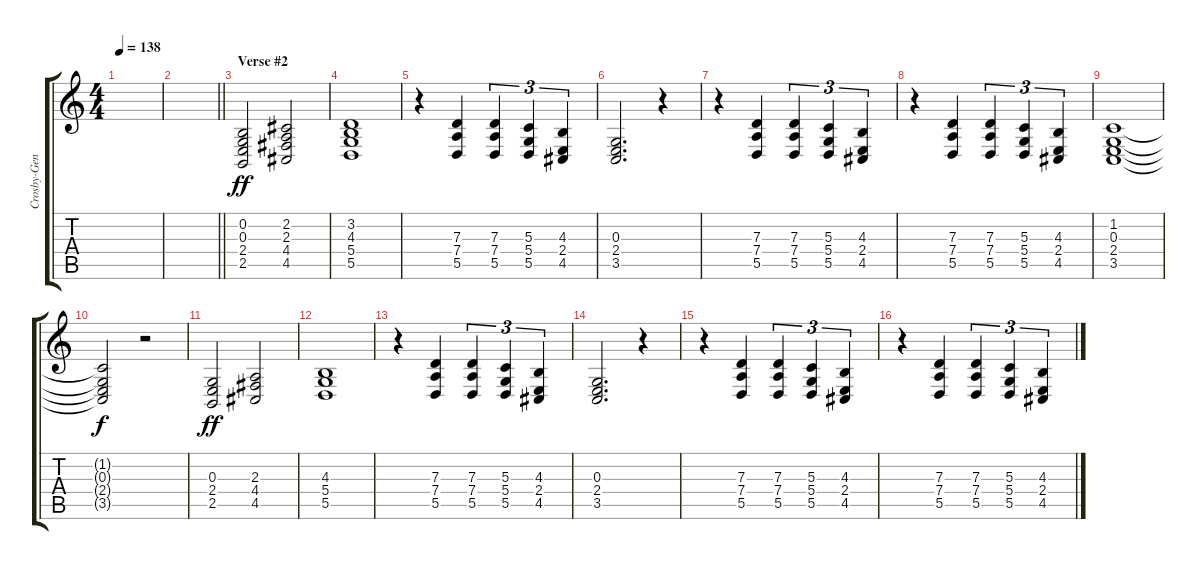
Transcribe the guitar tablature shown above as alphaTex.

\track ("Crosby-Gene Clark (Chorus: McGuinn-Hillm" "Crosby-Gen") {instrument voiceoohs}
\staff {score tabs}
\tuning (E4 B3 G3 D3 A2 E2) {hide}
\ts (4 4)
\tempo 138
\clef g2
\ks c
|
\barLineRight lightlight
|
\section ("" "Verse #2")
(0.2 0.3 2.4 2.5).2{dy ff} (2.2 2.3 4.4 4.5).2 |
(3.2 4.3 5.4 5.5).1 |
r.4 (7.3 7.4 5.5).4 (7.3 7.4 5.5).4{tu (3 2)} (5.3 5.4 5.5).4{tu (3 2)} (4.3 2.4 4.5).4{tu (3 2)} |
(0.3 2.4 3.5).2{d} r.4 |
r.4 (7.3 7.4 5.5).4 (7.3 7.4 5.5).4{tu (3 2)} (5.3 5.4 5.5).4{tu (3 2)} (4.3 2.4 4.5).4{tu (3 2)} |
r.4 (7.3 7.4 5.5).4 (7.3 7.4 5.5).4{tu (3 2)} (5.3 5.4 5.5).4{tu (3 2)} (4.3 2.4 4.5).4{tu (3 2)} |
(1.2 0.3 2.4 3.5).1 |
(1.2{t} 0.3{t} 2.4{t} 3.5{t}).2{dy f} r.2 |
(0.3 2.4 2.5).2{dy ff} (2.3 4.4 4.5).2 |
(4.3 5.4 5.5).1 |
r.4 (7.3 7.4 5.5).4 (7.3 7.4 5.5).4{tu (3 2)} (5.3 5.4 5.5).4{tu (3 2)} (4.3 2.4 4.5).4{tu (3 2)} |
(0.3 2.4 3.5).2{d} r.4 |
r.4 (7.3 7.4 5.5).4 (7.3 7.4 5.5).4{tu (3 2)} (5.3 5.4 5.5).4{tu (3 2)} (4.3 2.4 4.5).4{tu (3 2)} |
r.4 (7.3 7.4 5.5).4 (7.3 7.4 5.5).4{tu (3 2)} (5.3 5.4 5.5).4{tu (3 2)} (4.3 2.4 4.5).4{tu (3 2)}
